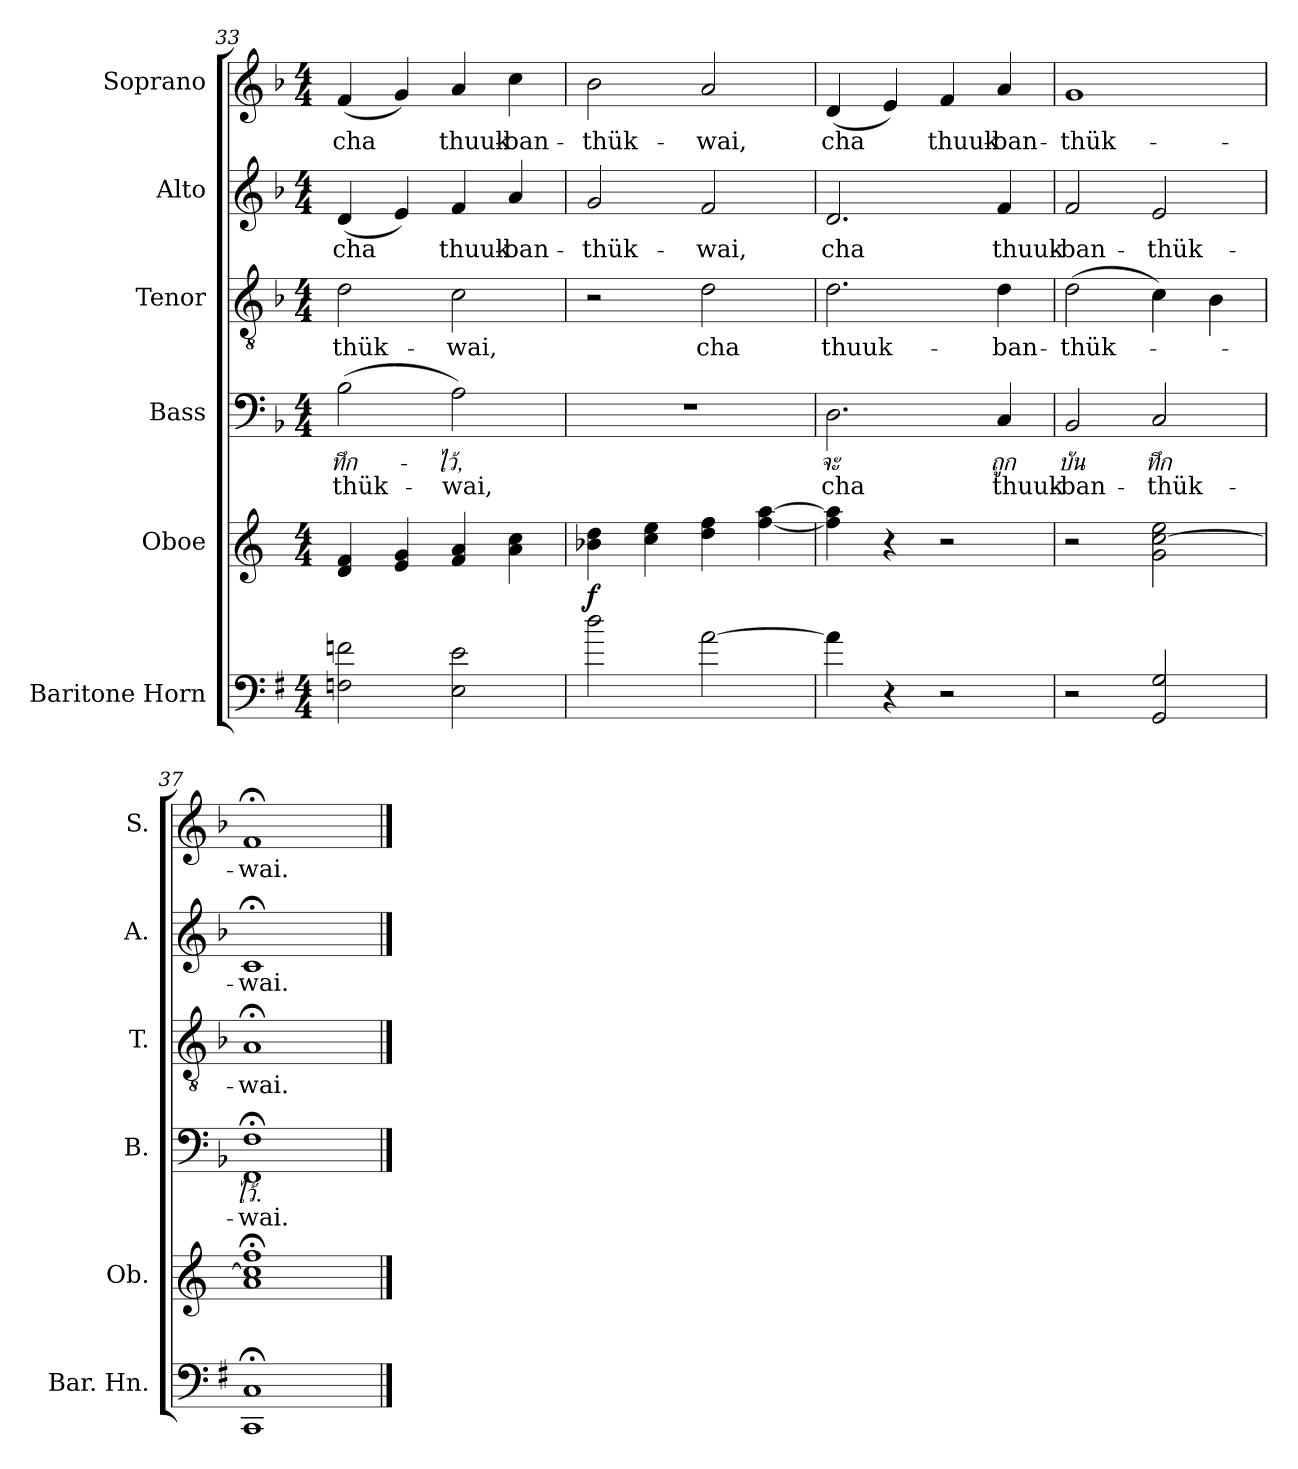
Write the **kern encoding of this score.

**kern	**dynam	**kern	**kern	**text	**text	**kern	**text	**kern	**text	**kern	**text
*part6	*part6	*part5	*part4	*part4	*part4	*part3	*part3	*part2	*part2	*part1	*part1
*staff6	*staff6	*staff5	*staff4	*staff4	*staff4	*staff3	*staff3	*staff2	*staff2	*staff1	*staff1
*I"Baritone Horn	*	*I"Oboe	*I"Bass	*	*	*I"Tenor	*	*I"Alto	*	*I"Soprano	*
*I'Bar. Hn.	*	*I'Ob.	*I'B.	*	*	*I'T.	*	*I'A.	*	*I'S.	*
*clefF4	*	*clefG2	*clefF4	*	*	*clefGv2	*	*clefG2	*	*clefG2	*
*ITrd4c7	*	*	*	*	*	*	*	*	*	*	*
*k[]	*	*k[]	*k[b-]	*	*	*k[b-]	*	*k[b-]	*	*k[b-]	*
*M4/4	*	*M4/4	*M4/4	*	*	*M4/4	*	*M4/4	*	*M4/4	*
=33	=33	=33	=33	=33	=33	=33	=33	=33	=33	=33	=33
2BB-X\ 2B-X\	.	4d/ 4f/	(2B-\	-ทึก-	-thük-	2d\	thük-	(>4d/	-cha	(>4f/	-cha
.	.	4e/ 4g/	.	.	.	.	.	4e/)	.	4g/)	.
2AA\ 2A\	.	4f/ 4a/	2A\)	-ไว้,	-wai,	2c\	-wai,	4f/	thuuk-	4a/	thuuk-
.	.	4a\ 4cc\	.	.	.	.	.	4a/	-ban-	4cc\	-ban-
=34	=34	=34	=34	=34	=34	=34	=34	=34	=34	=34	=34
!	!LO:DY:a	!	!	!	!	!	!	!	!	!	!
2g\	f	4b-X\ 4dd\	1r	.	.	2r	.	2g/	-thük-	2b-\	-thük-
.	.	4cc\ 4ee\	.	.	.	.	.	.	.	.	.
[2d\	.	4dd\ 4ff\	.	.	.	2d\	cha	2f/	-wai,	2a/	-wai,
.	.	[4ff\ [4aa\	.	.	.	.	.	.	.	.	.
=35	=35	=35	=35	=35	=35	=35	=35	=35	=35	=35	=35
4d\]	.	4ff\] 4aa\]	2.D\	จะ	cha	2.d\	thuuk-	2.d/	cha	(>4d/	-cha
4r	.	4r	.	.	.	.	.	.	.	4e/)	.
2r	.	2r	.	.	.	.	.	.	.	4f/	thuuk-
.	.	.	4C/	ถูก	thuuk-	4d\	-ban-	4f/	thuuk-	4a/	-ban-
=36	=36	=36	=36	=36	=36	=36	=36	=36	=36	=36	=36
2r	.	2r	2BB-/	บัน	-ban-	(2d\	-thük-	2f/	-ban-	1g	-thük-
2CC/ 2C/	.	2g\ [2cc\ 2ee\	2C/	ทึก	-thük-	4c\)	.	2e/	-thük-	.	.
.	.	.	.	.	.	4B-\	.	.	.	.	.
=37	=37	=37	=37	=37	=37	=37	=37	=37	=37	=37	=37
1FFF;< 1FF;<	.	1a;< 1cc];< 1ff;<	1FF;< 1F;<	ไว้.	-wai.	1A;<	-wai.	1c;<	-wai.	1f;<	-wai.
==	==	==	==	==	==	==	==	==	==	==	==
*-	*-	*-	*-	*-	*-	*-	*-	*-	*-	*-	*-
